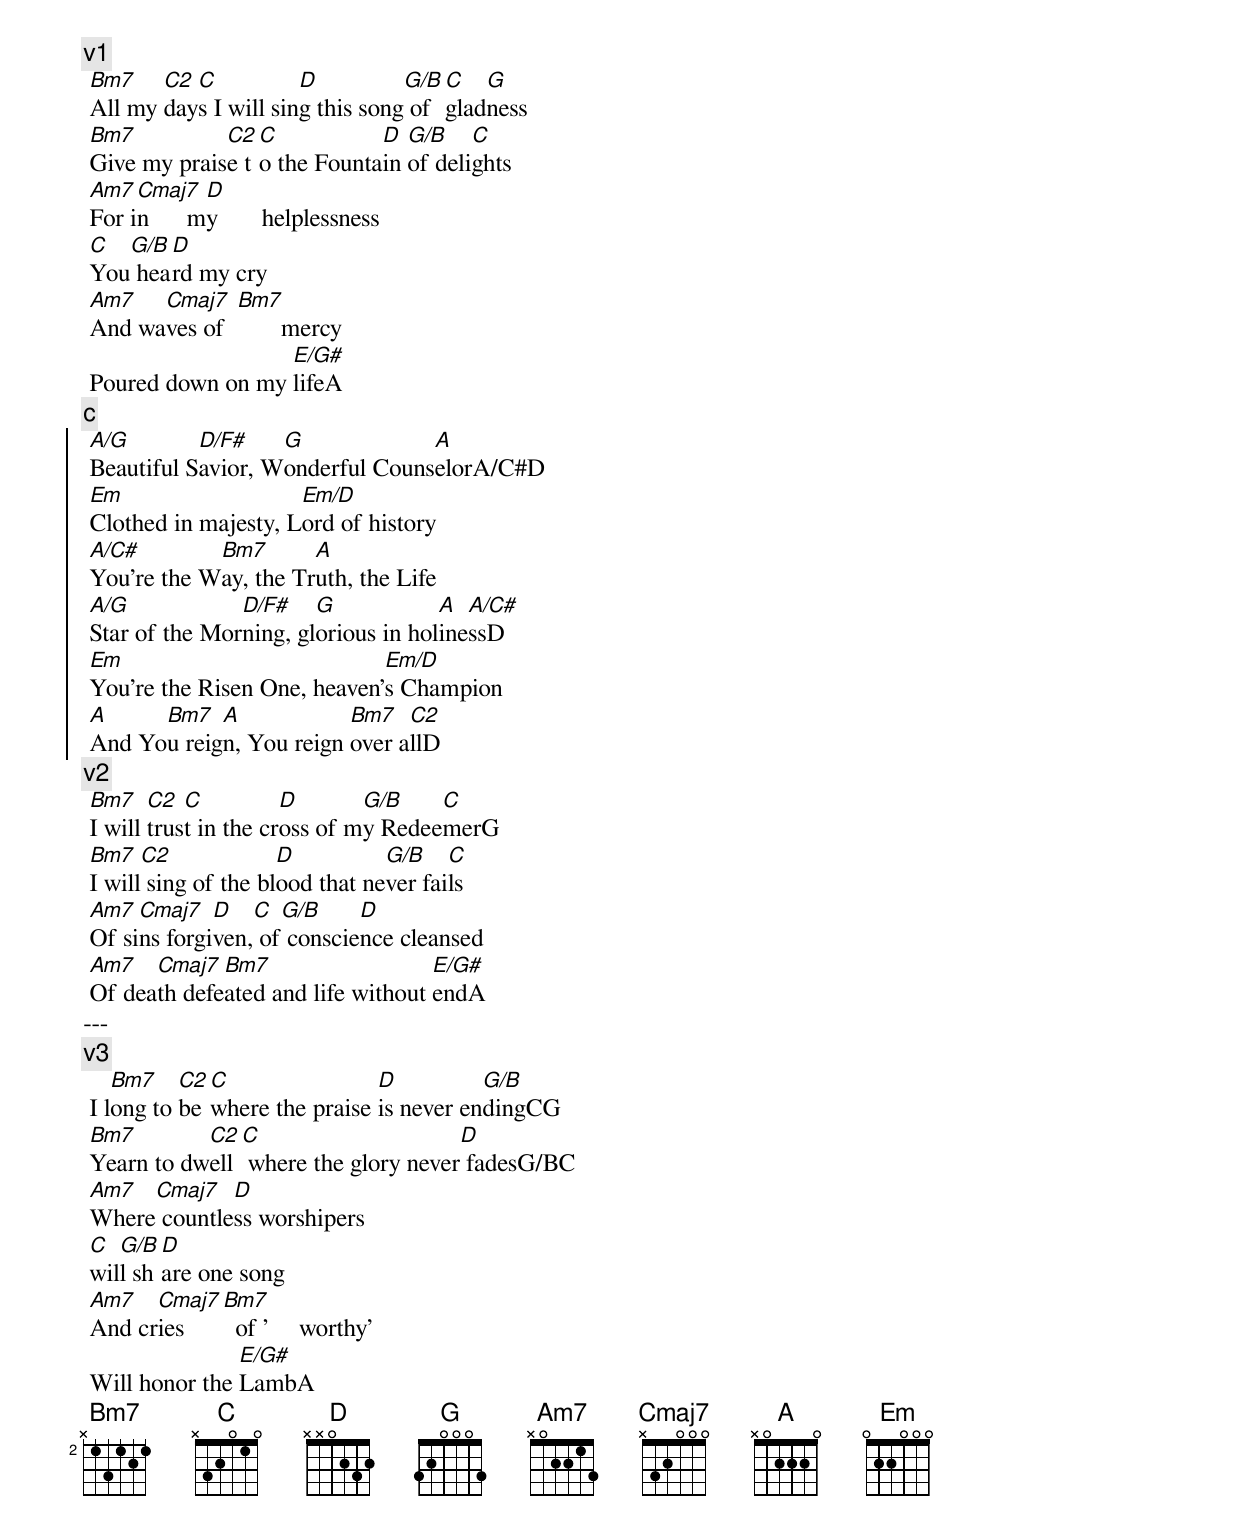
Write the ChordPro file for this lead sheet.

{comment:v1}
 [Bm7]All my [C2]day[C]s I will sin[D]g this song[G/B] of [C]glad[G]ness
 [Bm7]Give my prais[C2]e t[C]o the Founta[D]in [G/B]of deli[C]ghts
 [Am7]For i[Cmaj7]n      m[D]y       helplessness
 [C]You[G/B] hea[D]rd my cry
 [Am7]And wa[Cmaj7]ves of  [Bm7]       mercy
 Poured down on my [E/G#]lifeA
{comment:c}
{soc}
 [A/G]Beautiful S[D/F#]avior, W[G]onderful Couns[A]elorA/C#D
 [Em]Clothed in majesty, L[Em/D]ord of history
 [A/C#]You're the W[Bm7]ay, the Tr[A]uth, the Life
 [A/G]Star of the Mor[D/F#]ning, gl[G]orious in hol[A]ine[A/C#]ssD
 [Em]You're the Risen One, heaven'[Em/D]s Champion
 [A]And Yo[Bm7]u reig[A]n, You reign [Bm7]over a[C2]llD
{eoc}
{comment:v2}
 [Bm7]I will [C2]trus[C]t in the cr[D]oss of m[G/B]y Redee[C]merG
 [Bm7]I will[C2] sing of the bl[D]ood that ne[G/B]ver fai[C]ls
 [Am7]Of si[Cmaj7]ns forgi[D]ven,[C] of[G/B] conscie[D]nce cleansed
 [Am7]Of dea[Cmaj7]th defe[Bm7]ated and life without [E/G#]endA
---
{comment:v3}
 I l[Bm7]ong to [C2]be [C]where the praise [D]is never en[G/B]dingCG
 [Bm7]Yearn to dw[C2]ell[C] where the glory never[D] fadesG/BC
 [Am7]Where[Cmaj7] countle[D]ss worshipers
 [C]wil[G/B]l sh[D]are one song
 [Am7]And cr[Cmaj7]ies   [Bm7]  of '     worthy'
 Will honor the [E/G#]LambA
